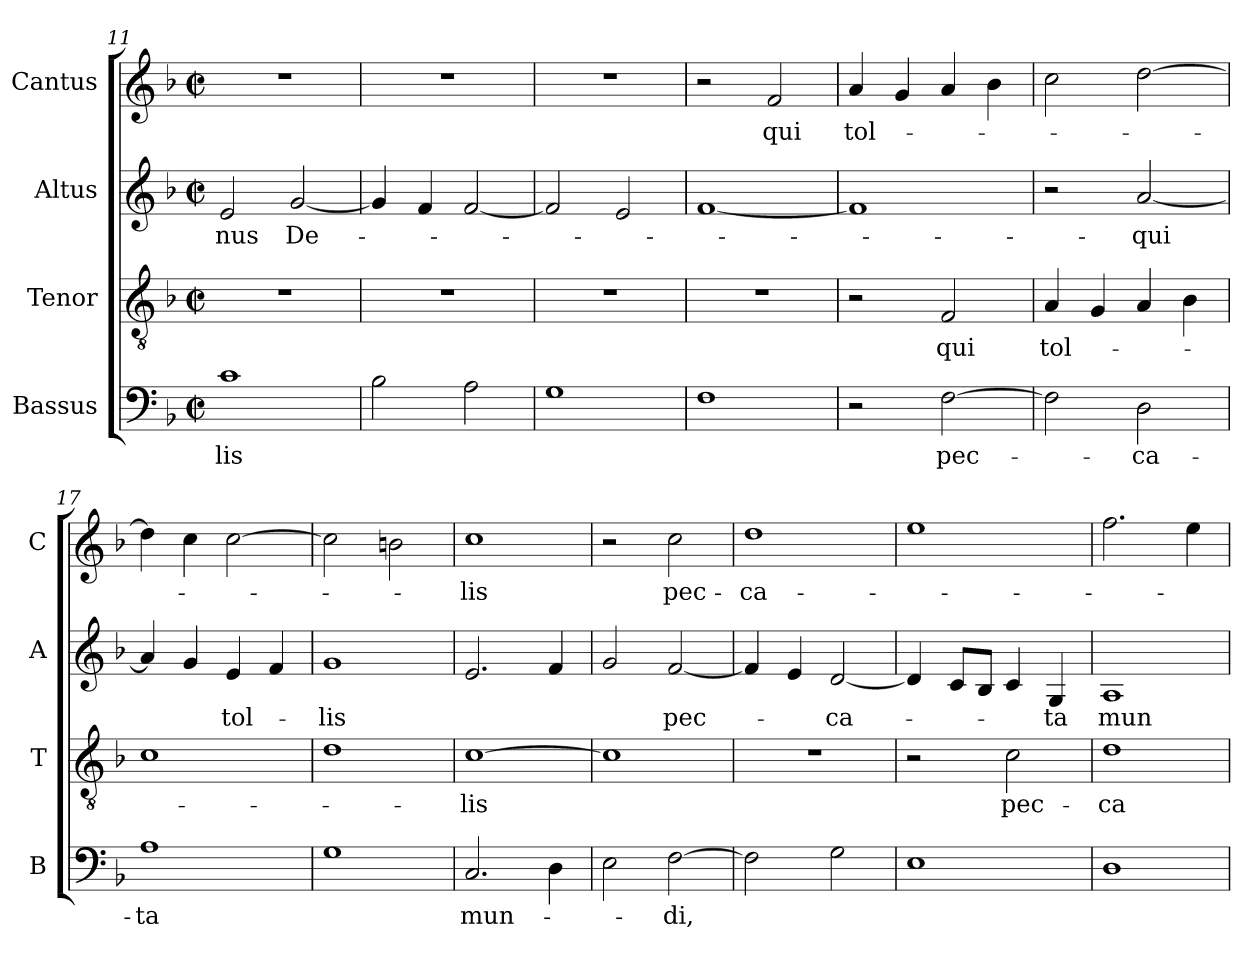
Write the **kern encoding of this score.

**kern	**text	**kern	**text	**kern	**text	**kern	**text
*part4	*part4	*part3	*part3	*part2	*part2	*part1	*part1
*staff4	*staff4	*staff3	*staff3	*staff2	*staff2	*staff1	*staff1
*I"Bassus	*	*I"Tenor	*	*I"Altus	*	*I"Cantus	*
*I'B	*	*I'T	*	*I'A	*	*I'C	*
*clefF4	*	*clefGv2	*	*clefG2	*	*clefG2	*
*k[b-]	*	*k[b-]	*	*k[b-]	*	*k[b-]	*
*F:	*	*F:	*	*F:	*	*F:	*
*M2/2	*	*M2/2	*	*M2/2	*	*M2/2	*
*met(c|)	*	*met(c|)	*	*met(c|)	*	*met(c|)	*
=11	=11	=11	=11	=11	=11	=11	=11
!	!LO:LY:b	!	!	!	!	!	!
!	!	!	!	!	!LO:LY:b	!	!
1c	-lis	1r	.	2e/	-nus	1r	.
!	!	!	!	!	!LO:LY:b	!	!
.	.	.	.	[2g/	De-	.	.
=12	=12	=12	=12	=12	=12	=12	=12
2B-\	.	1r	.	4g/]	.	1r	.
.	.	.	.	4f/	.	.	.
2A\	.	.	.	[2f/	.	.	.
=13	=13	=13	=13	=13	=13	=13	=13
1G	.	1r	.	2f/]	.	1r	.
.	.	.	.	2e/	.	.	.
!!LO:PB:g=z
=14	=14	=14	=14	=14	=14	=14	=14
1F	.	1r	.	[1f	.	2r	.
!	!	!	!	!	!	!	!LO:LY:b
.	.	.	.	.	.	2f/	qui
=15	=15	=15	=15	=15	=15	=15	=15
!	!	!	!	!	!	!	!LO:LY:b
2r	.	2r	.	1f]	.	4a/	tol-
.	.	.	.	.	.	4g/	.
!	!LO:LY:b	!	!	!	!	!	!
!	!	!	!LO:LY:b	!	!	!	!
[2F\	pec-	2F/	qui	.	.	4a/	.
.	.	.	.	.	.	4b-\	.
=16	=16	=16	=16	=16	=16	=16	=16
!	!	!	!LO:LY:b	!	!	!	!
2F\]	.	4A/	tol-	2r	.	2cc\	.
.	.	4G/	.	.	.	.	.
!	!LO:LY:b	!	!	!	!	!	!
!	!	!	!	!	!LO:LY:b	!	!
2D\	-ca-	4A/	.	[2a/	-qui	[2dd\	.
.	.	4B-\	.	.	.	.	.
=17	=17	=17	=17	=17	=17	=17	=17
!	!LO:LY:b	!	!	!	!	!	!
1A	-ta	1c	.	4a/]	.	4dd\]	.
.	.	.	.	4g/	.	4cc\	.
!	!	!	!	!	!LO:LY:b	!	!
.	.	.	.	4e/	tol-	[2cc\	.
.	.	.	.	4f/	.	.	.
=18	=18	=18	=18	=18	=18	=18	=18
!	!	!	!	!	!LO:LY:b	!	!
1G	.	1d	.	1g	-lis	2cc\]	.
.	.	.	.	.	.	2bn\	.
=19	=19	=19	=19	=19	=19	=19	=19
!	!LO:LY:b	!	!	!	!	!	!
!	!	!	!LO:LY:b	!	!	!	!
!	!	!	!	!	!	!	!LO:LY:b
2.C/	mun-	[1c	-lis	2.e/	.	1cc	-lis
4D\	.	.	.	4f/	.	.	.
=20	=20	=20	=20	=20	=20	=20	=20
2E\	.	1c]	.	2g/	.	2r	.
!	!LO:LY:b	!	!	!	!	!	!
!	!	!	!	!	!LO:LY:b	!	!
!	!	!	!	!	!	!	!LO:LY:b
[2F\	-di,	.	.	[2f/	pec-	2cc\	pec-
=21	=21	=21	=21	=21	=21	=21	=21
!	!	!	!	!	!	!	!LO:LY:b
2F\]	.	1r	.	4f/]	.	1dd	-ca-
.	.	.	.	4e/	.	.	.
!	!	!	!	!	!LO:LY:b	!	!
2G\	.	.	.	[2d/	-ca-	.	.
!!LO:LB:g=z
=22	=22	=22	=22	=22	=22	=22	=22
1E	.	2r	.	4d/]	.	1ee	.
.	.	.	.	8c/L	.	.	.
.	.	.	.	8B-/J	.	.	.
!	!	!	!LO:LY:b	!	!	!	!
.	.	2c\	pec-	4c/	.	.	.
!	!	!	!	!	!LO:LY:b	!	!
.	.	.	.	4G/	-ta	.	.
=23	=23	=23	=23	=23	=23	=23	=23
!	!	!	!LO:LY:b	!	!	!	!
!	!	!	!	!	!LO:LY:b	!	!
1D	.	1d	-ca-	1A	mun-	2.ff\	.
.	.	.	.	.	.	4ee\	.
=	=	=	=	=	=	=	=
*-	*-	*-	*-	*-	*-	*-	*-
